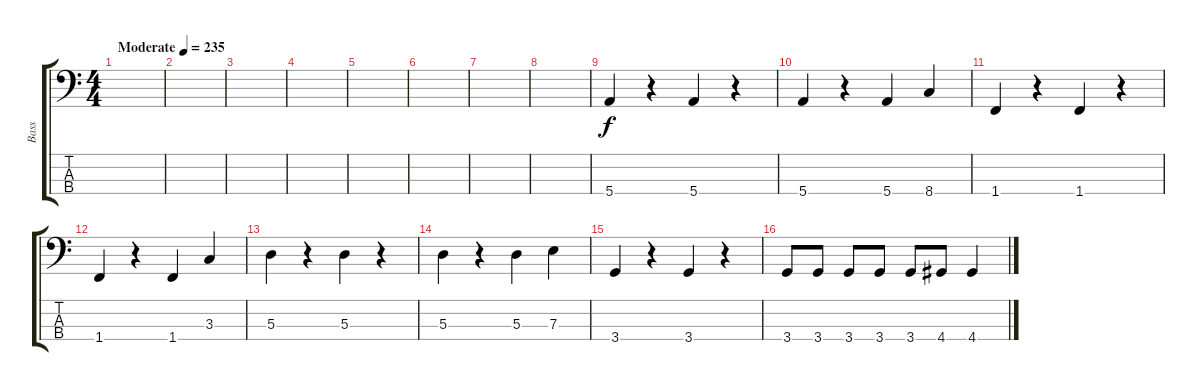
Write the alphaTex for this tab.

\track ("Bass" "Bass") {instrument electricbassfinger}
\staff {score tabs}
\tuning (G2 D2 A1 E1) {hide}
\ts (4 4)
\tempo (235 "Moderate")
\clef f4
\ks c
|
|
|
|
|
|
|
|
5.4.4 r.4 5.4.4 r.4 |
5.4.4 r.4 5.4.4 8.4.4 |
1.4.4 r.4 1.4.4 r.4 |
1.4.4 r.4 1.4.4 3.3.4 |
5.3.4 r.4 5.3.4 r.4 |
5.3.4 r.4 5.3.4 7.3.4 |
3.4.4 r.4 3.4.4 r.4 |
3.4.8 3.4.8 3.4.8 3.4.8 3.4.8 4.4.8 4.4.4
